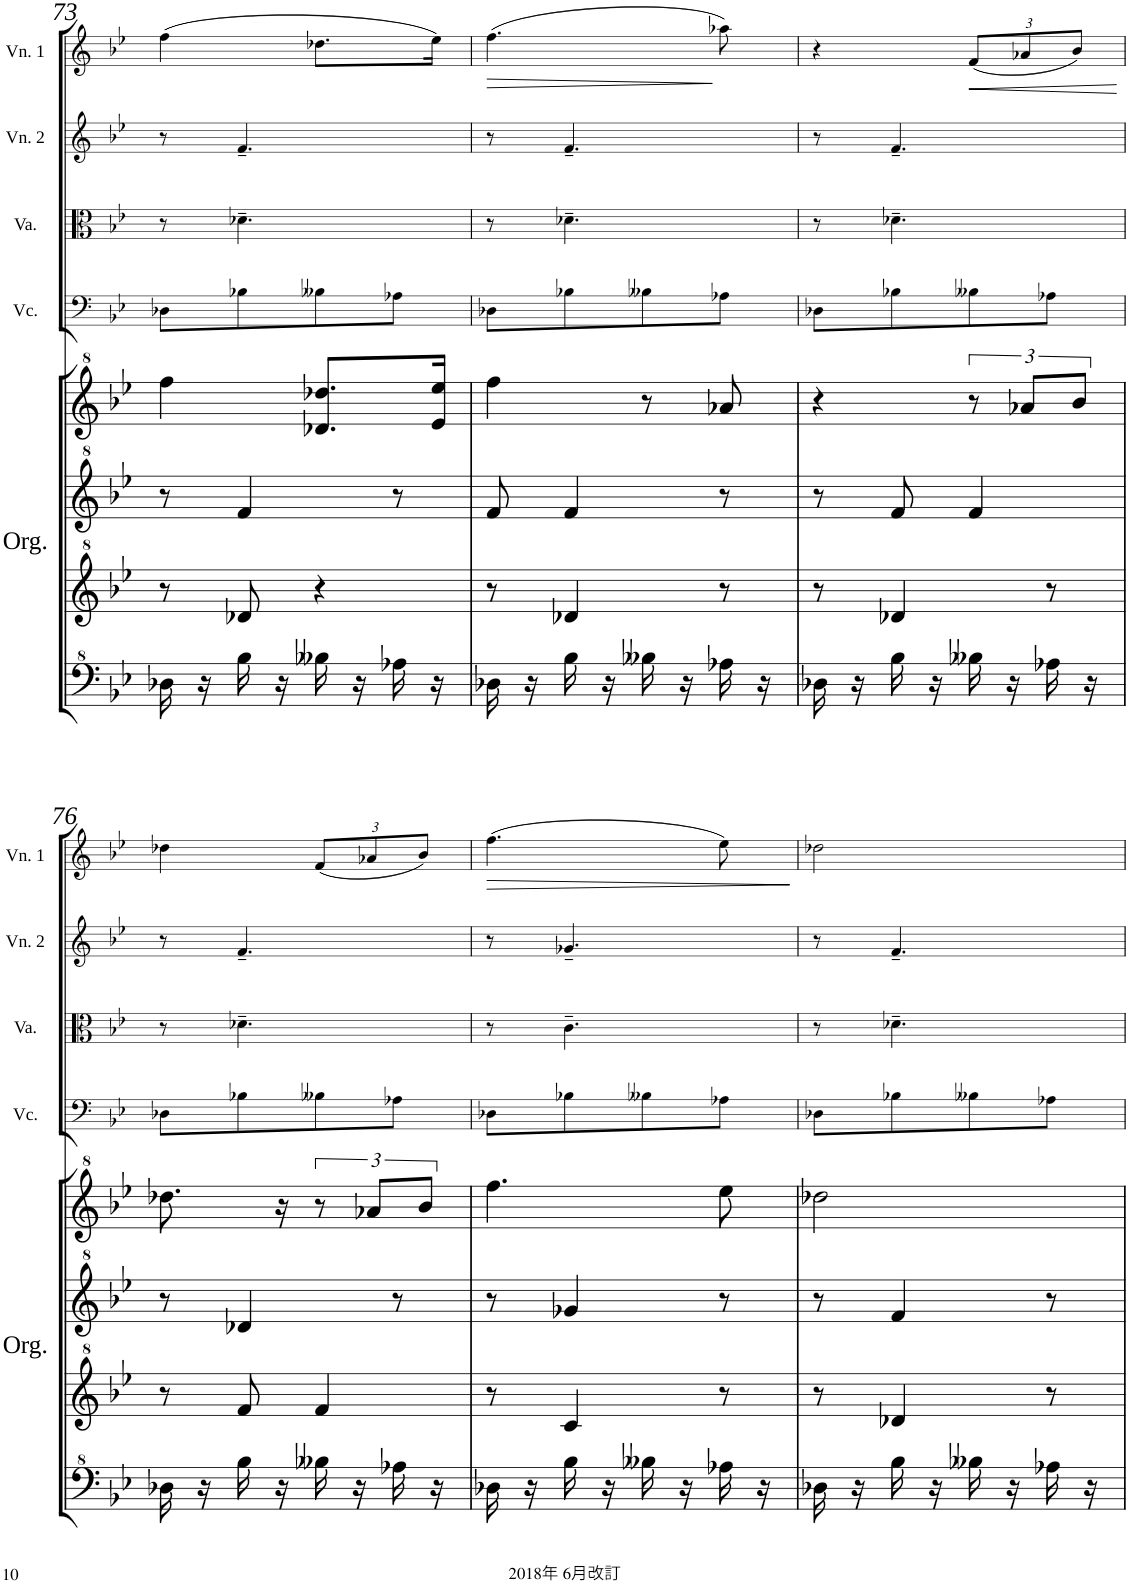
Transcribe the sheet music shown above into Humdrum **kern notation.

**kern	**kern	**kern	**kern	**kern	**kern	**kern	**kern	**dynam
*part5	*part5	*part5	*part5	*part4	*part3	*part2	*part1	*part1
*staff8	*staff7	*staff6	*staff5	*staff4	*staff3	*staff2	*staff1	*staff1
*I"Organ	*	*	*	*I"Violoncello	*I"Viola	*I"Violin 2	*I"Violin 1	*
*I'Org.	*	*	*	*I'Vc.	*I'Va.	*I'Vn. 2	*I'Vn. 1	*
!!LO:PB:g=z
*clefF^4	*clefG^2	*clefG^2	*clefG^2	*clefF4	*clefC3	*clefG2	*clefG2	*
*k[b-e-]	*k[b-e-]	*k[b-e-]	*k[b-e-]	*k[b-e-]	*k[b-e-]	*k[b-e-]	*k[b-e-]	*
*M2/4	*M2/4	*M2/4	*M2/4	*M2/4	*M2/4	*M2/4	*M2/4	*
=73	=73	=73	=73	=73	=73	=73	=73	=73
16d-X\	8r	8r	4fff\	8D-X\L	8r	8r	(4ff\	.
16r	.	.	.	.	.	.	.	.
16b-\	8dd-X/	4ff/	.	8B-X\	4.d-X~\	4.f~/	.	.
16r	.	.	.	.	.	.	.	.
16b--X\	4r	.	8.dd-X/ 8.ddd-X/L	8B--X\	.	.	8.dd-X\L	.
16r	.	.	.	.	.	.	.	.
16a-X\	.	8r	.	8A-X\J	.	.	.	.
16r	.	.	16ee-/ 16eee-/Jk	.	.	.	16ee-\Jk)	.
=74	=74	=74	=74	=74	=74	=74	=74	=74
!	!	!	!	!	!	!	!	!LO:HP:b
16d-X\	8r	8ff/	4fff\	8D-X\L	8r	8r	(4.ff\	>
16r	.	.	.	.	.	.	.	.
16b-\	4dd-X/	4ff/	.	8B-X\	4.d-X~\	4.f~/	.	.
16r	.	.	.	.	.	.	.	.
16b--X\	.	.	8r	8B--X\	.	.	.	.
16r	.	.	.	.	.	.	.	.
16a-X\	8r	8r	8aa-X/	8A-X\J	.	.	8aa-X\)	]
16r	.	.	.	.	.	.	.	.
=75	=75	=75	=75	=75	=75	=75	=75	=75
16d-X\	8r	8r	4r	8D-X\L	8r	8r	4r	.
16r	.	.	.	.	.	.	.	.
16b-\	4dd-X/	8ff/	.	8B-X\	4.d-X~\	4.f~/	.	.
16r	.	.	.	.	.	.	.	.
*	*	*	*	*	*	*	*Xbrackettup	*
!	!	!	!	!	!	!	!	!LO:HP:b
16b--X\	.	4ff/	12r	8B--X\	.	.	(12f/L	<
16r	.	.	.	.	.	.	.	.
.	.	.	12aa-X/L	.	.	.	12a-X/	.
16a-X\	8r	.	.	8A-X\J	.	.	.	.
.	.	.	12bb-/J	.	.	.	12b-/J)	.
16r	.	.	.	.	.	.	.	.
.	.	.	.	.	.	.	.	[
!!LO:LB:g=z
=76	=76	=76	=76	=76	=76	=76	=76	=76
16d-X\	8r	8r	8.ddd-X\	8D-X\L	8r	8r	4dd-X\	.
16r	.	.	.	.	.	.	.	.
16b-\	8ff/	4dd-X/	.	8B-X\	4.d-X~\	4.f~/	.	.
16r	.	.	16r	.	.	.	.	.
16b--X\	4ff/	.	12r	8B--X\	.	.	(12f/L	.
16r	.	.	.	.	.	.	.	.
.	.	.	12aa-X/L	.	.	.	12a-X/	.
16a-X\	.	8r	.	8A-X\J	.	.	.	.
.	.	.	12bb-/J	.	.	.	12b-/J)	.
16r	.	.	.	.	.	.	.	.
=77	=77	=77	=77	=77	=77	=77	=77	=77
!	!	!	!	!	!	!	!	!LO:HP:b
16d-X\	8r	8r	4.fff\	8D-X\L	8r	8r	(4.ff\	>
16r	.	.	.	.	.	.	.	.
16b-\	4cc/	4gg-X/	.	8B-X\	4.c~\	4.g-X~/	.	.
16r	.	.	.	.	.	.	.	.
16b--X\	.	.	.	8B--X\	.	.	.	.
16r	.	.	.	.	.	.	.	.
16a-X\	8r	8r	8eee-\	8A-X\J	.	.	8ee-\)	.
16r	.	.	.	.	.	.	.	.
.	.	.	.	.	.	.	.	]
=78	=78	=78	=78	=78	=78	=78	=78	=78
16d-X\	8r	8r	2ddd-X\	8D-X\L	8r	8r	2dd-X\	.
16r	.	.	.	.	.	.	.	.
16b-\	4dd-X/	4ff/	.	8B-X\	4.d-X~\	4.f~/	.	.
16r	.	.	.	.	.	.	.	.
16b--X\	.	.	.	8B--X\	.	.	.	.
16r	.	.	.	.	.	.	.	.
16a-X\	8r	8r	.	8A-X\J	.	.	.	.
16r	.	.	.	.	.	.	.	.
=	=	=	=	=	=	=	=	=
*-	*-	*-	*-	*-	*-	*-	*-	*-
